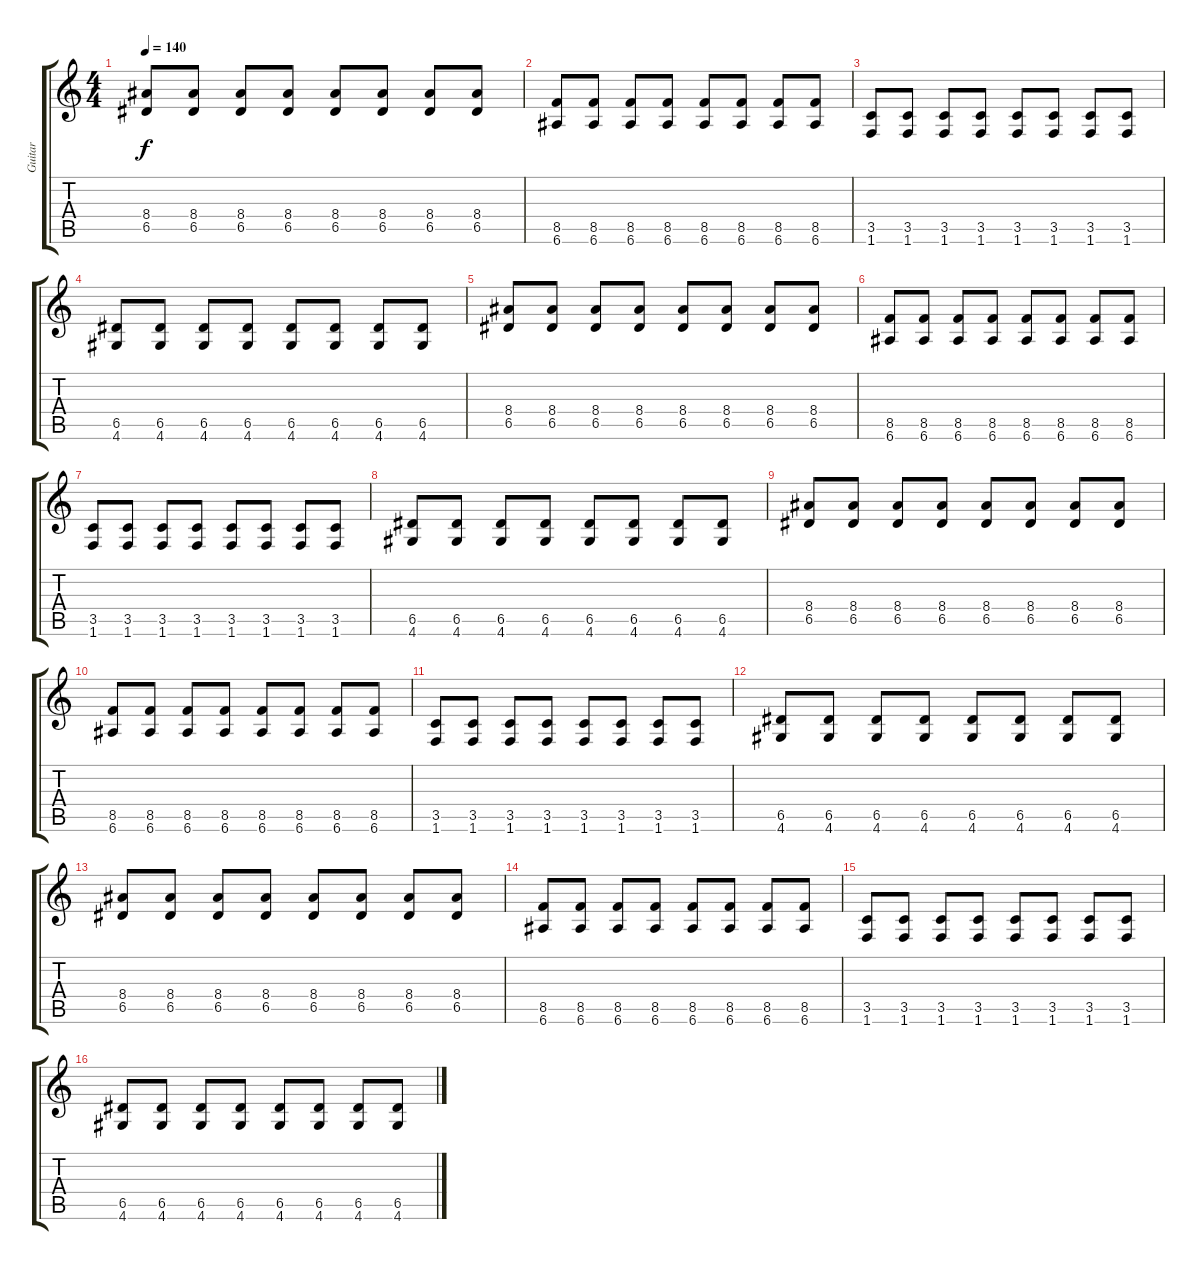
\track ("Guitar" "Guitar") {instrument distortionguitar}
\staff {score tabs}
\tuning (E4 B3 G3 D3 A2 E2) {hide}
\ts (4 4)
\tempo 140
\clef g2
\ks c
(8.4 6.5).8{dy f} (8.4 6.5).8 (8.4 6.5).8 (8.4 6.5).8 (8.4 6.5).8 (8.4 6.5).8 (8.4 6.5).8 (8.4 6.5).8 |
(8.5 6.6).8 (8.5 6.6).8 (8.5 6.6).8 (8.5 6.6).8 (8.5 6.6).8 (8.5 6.6).8 (8.5 6.6).8 (8.5 6.6).8 |
(3.5 1.6).8 (3.5 1.6).8 (3.5 1.6).8 (3.5 1.6).8 (3.5 1.6).8 (3.5 1.6).8 (3.5 1.6).8 (3.5 1.6).8 |
(6.5 4.6).8 (6.5 4.6).8 (6.5 4.6).8 (6.5 4.6).8 (6.5 4.6).8 (6.5 4.6).8 (6.5 4.6).8 (6.5 4.6).8 |
(8.4 6.5).8 (8.4 6.5).8 (8.4 6.5).8 (8.4 6.5).8 (8.4 6.5).8 (8.4 6.5).8 (8.4 6.5).8 (8.4 6.5).8 |
(8.5 6.6).8 (8.5 6.6).8 (8.5 6.6).8 (8.5 6.6).8 (8.5 6.6).8 (8.5 6.6).8 (8.5 6.6).8 (8.5 6.6).8 |
(3.5 1.6).8 (3.5 1.6).8 (3.5 1.6).8 (3.5 1.6).8 (3.5 1.6).8 (3.5 1.6).8 (3.5 1.6).8 (3.5 1.6).8 |
(6.5 4.6).8 (6.5 4.6).8 (6.5 4.6).8 (6.5 4.6).8 (6.5 4.6).8 (6.5 4.6).8 (6.5 4.6).8 (6.5 4.6).8 |
(8.4 6.5).8 (8.4 6.5).8 (8.4 6.5).8 (8.4 6.5).8 (8.4 6.5).8 (8.4 6.5).8 (8.4 6.5).8 (8.4 6.5).8 |
(8.5 6.6).8 (8.5 6.6).8 (8.5 6.6).8 (8.5 6.6).8 (8.5 6.6).8 (8.5 6.6).8 (8.5 6.6).8 (8.5 6.6).8 |
(3.5 1.6).8 (3.5 1.6).8 (3.5 1.6).8 (3.5 1.6).8 (3.5 1.6).8 (3.5 1.6).8 (3.5 1.6).8 (3.5 1.6).8 |
(6.5 4.6).8 (6.5 4.6).8 (6.5 4.6).8 (6.5 4.6).8 (6.5 4.6).8 (6.5 4.6).8 (6.5 4.6).8 (6.5 4.6).8 |
(8.4 6.5).8 (8.4 6.5).8 (8.4 6.5).8 (8.4 6.5).8 (8.4 6.5).8 (8.4 6.5).8 (8.4 6.5).8 (8.4 6.5).8 |
(8.5 6.6).8 (8.5 6.6).8 (8.5 6.6).8 (8.5 6.6).8 (8.5 6.6).8 (8.5 6.6).8 (8.5 6.6).8 (8.5 6.6).8 |
(3.5 1.6).8 (3.5 1.6).8 (3.5 1.6).8 (3.5 1.6).8 (3.5 1.6).8 (3.5 1.6).8 (3.5 1.6).8 (3.5 1.6).8 |
(6.5 4.6).8 (6.5 4.6).8 (6.5 4.6).8 (6.5 4.6).8 (6.5 4.6).8 (6.5 4.6).8 (6.5 4.6).8 (6.5 4.6).8
